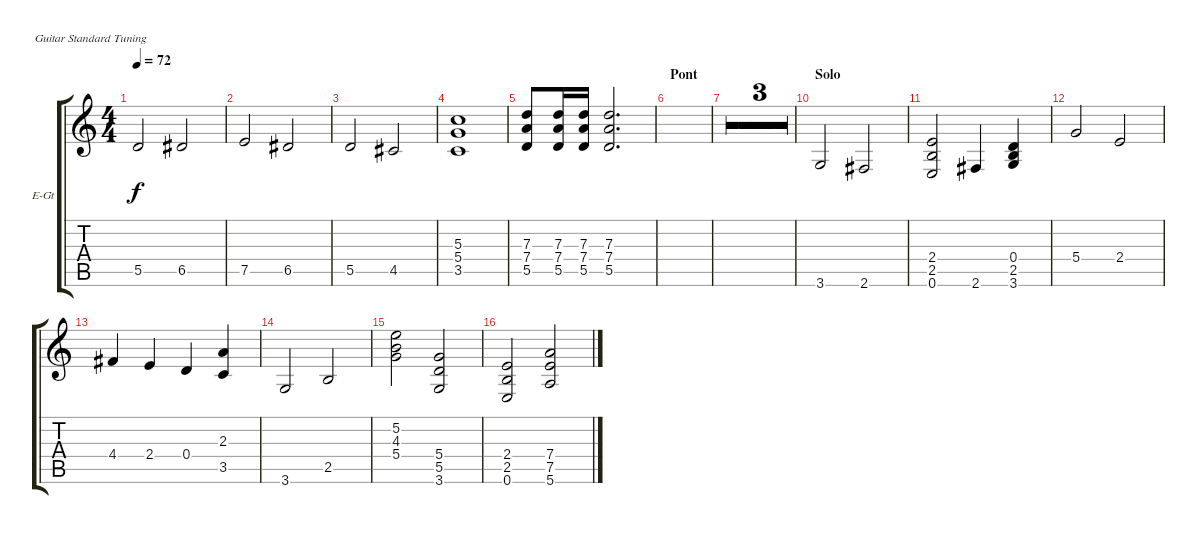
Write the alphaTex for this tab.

\bracketExtendMode groupsimilarinstruments
\firstSystemTrackNameOrientation horizontal
\otherSystemsTrackNameOrientation horizontal
\track ("Brian May" "E-Gt") {multiBarRest instrument distortionguitar}
\staff {score tabs}
\tuning (E4 B3 G3 D3 A2 E2)
\ts (4 4)
\tempo 72
\clef g2
\ks c
5.5.2{dy f} 6.5.2 |
7.5.2 6.5.2 |
5.5.2 4.5.2 |
(5.3 3.5 5.4).1 |
(7.3 7.4 5.5).8 (7.3 7.4 5.5).16 (7.3 7.4 5.5).16 (7.3 7.4 5.5).2{d} |
\section ("" "Pont")
|
|
|
|
\section ("" "Solo")
3.6.2 2.6.2 |
(2.4 2.5 0.6).2 2.6.4 (0.4 2.5 3.6).4 |
5.4.2 2.4.2 |
4.4.4 2.4.4 0.4.4 (2.3 3.5).4 |
3.6.2 2.5.2 |
(5.2 4.3 5.4).2 (5.4 5.5 3.6).2 |
(2.4 2.5 0.6).2 (7.4 7.5 5.6).2
